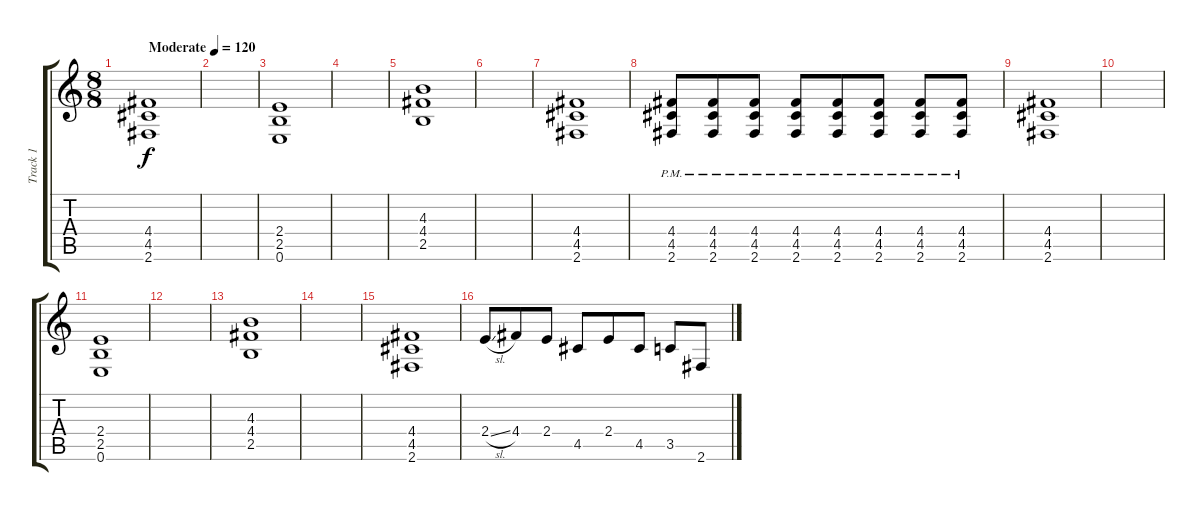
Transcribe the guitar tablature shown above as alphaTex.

\track ("Track 1" "Track 1") {instrument electricguitarclean}
\staff {score tabs}
\tuning (E4 B3 G3 D3 A2 E2) {hide}
\ts (8 8)
\tempo (120 "Moderate")
\clef g2
\ks c
(4.4 4.5 2.6).1{dy f instrument electricguitarclean} |
|
(2.4 2.5 0.6).1 |
|
(4.3 4.4 2.5).1 |
|
(4.4 4.5 2.6).1 |
(4.4{pm} 4.5{pm} 2.6{pm}).8 (4.4{pm} 4.5{pm} 2.6{pm}).8 (4.4{pm} 4.5{pm} 2.6{pm}).8 (4.4{pm} 4.5{pm} 2.6{pm}).8 (4.4{pm} 4.5{pm} 2.6{pm}).8 (4.4{pm} 4.5{pm} 2.6{pm}).8 (4.4{pm} 4.5{pm} 2.6{pm}).8 (4.4{pm} 4.5{pm} 2.6{pm}).8 |
(4.4 4.5 2.6).1 |
|
(2.4 2.5 0.6).1 |
|
(4.3 4.4 2.5).1 |
|
(4.4 4.5 2.6).1 |
2.4{sl}.8 4.4.8 2.4.8 4.5.8 2.4.8 4.5.8 3.5.8 2.6.8
